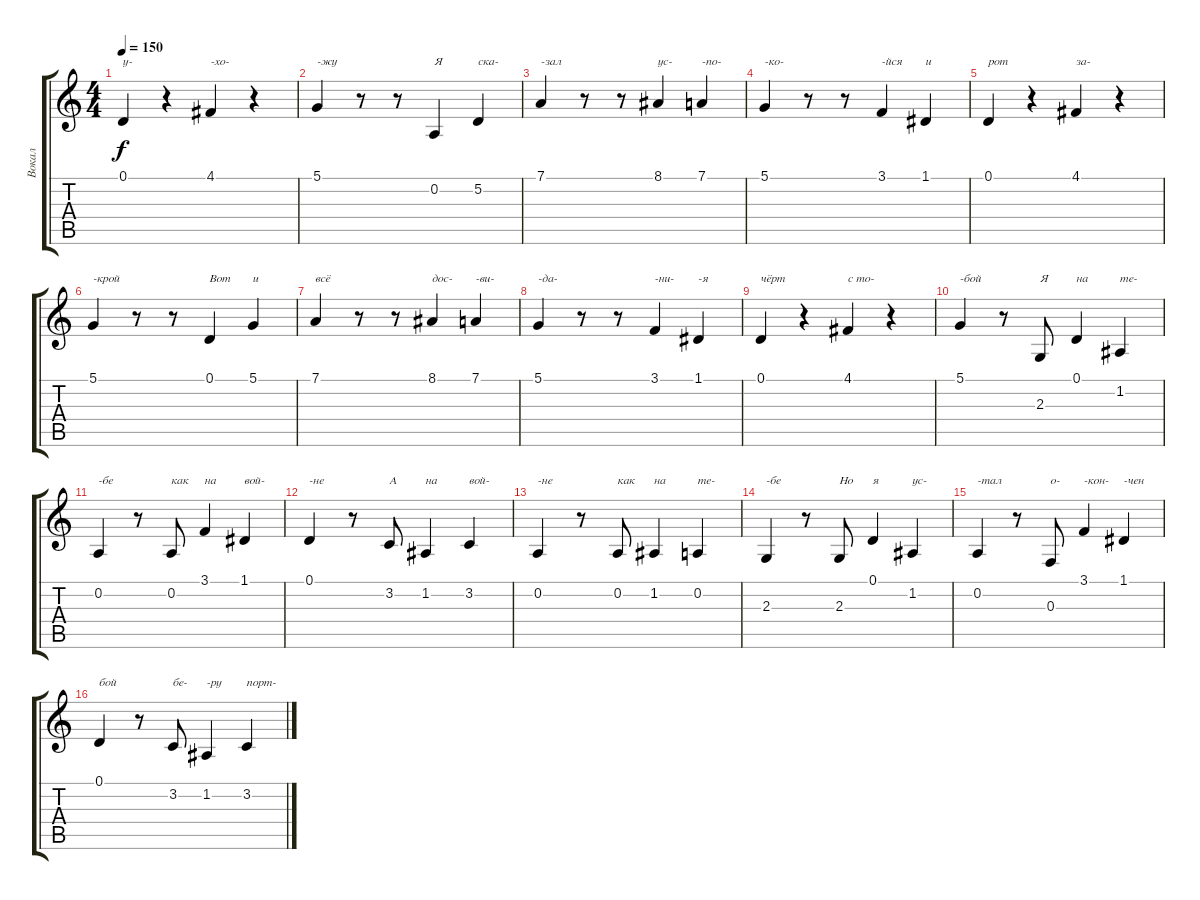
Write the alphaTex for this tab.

\track ("Вокал" "Вокал") {instrument viola}
\staff {score tabs}
\tuning (D4 A3 F3 C3 G2 D2) {hide}
\ts (4 4)
\tempo 150
\clef g2
\ks c
0.1.4{txt "у-" dy f} r.4 4.1.4{txt "-хо-"} r.4 |
5.1.4{txt "-жу"} r.8 r.8 0.2.4{txt "Я"} 5.2.4{txt "ска-"} |
7.1.4{txt "-зал"} r.8 r.8 8.1.4{txt "ус-"} 7.1.4{txt "-по-"} |
5.1.4{txt "-ко-"} r.8 r.8 3.1.4{txt "-йся"} 1.1.4{txt "и"} |
0.1.4{txt "рот"} r.4 4.1.4{txt "за-"} r.4 |
5.1.4{txt "-крой"} r.8 r.8 0.1.4{txt "Вот"} 5.1.4{txt "и"} |
7.1.4{txt "всё"} r.8 r.8 8.1.4{txt "дос-"} 7.1.4{txt "-ви-"} |
5.1.4{txt "-да-"} r.8 r.8 3.1.4{txt "-ни-"} 1.1.4{txt "-я"} |
0.1.4{txt "чёрт"} r.4 4.1.4{txt "с то-"} r.4 |
5.1.4{txt "-бой"} r.8 2.3.8{txt "Я"} 0.1.4{txt "на"} 1.2.4{txt "те-"} |
0.2.4{txt "-бе"} r.8 0.2.8{txt "как"} 3.1.4{txt "на"} 1.1.4{txt "вой-"} |
0.1.4{txt "-не"} r.8 3.2.8{txt "А"} 1.2.4{txt "на"} 3.2.4{txt "вой-"} |
0.2.4{txt "-не"} r.8 0.2.8{txt "как"} 1.2.4{txt "на"} 0.2.4{txt "те-"} |
2.3.4{txt "-бе"} r.8 2.3.8{txt "Но"} 0.1.4{txt "я"} 1.2.4{txt "ус-"} |
0.2.4{txt "-тал"} r.8 0.3.8{txt "о-"} 3.1.4{txt "-кон-"} 1.1.4{txt "-чен"} |
0.1.4{txt "бой"} r.8 3.2.8{txt "бе-"} 1.2.4{txt "-ру"} 3.2.4{txt "порт-"}
